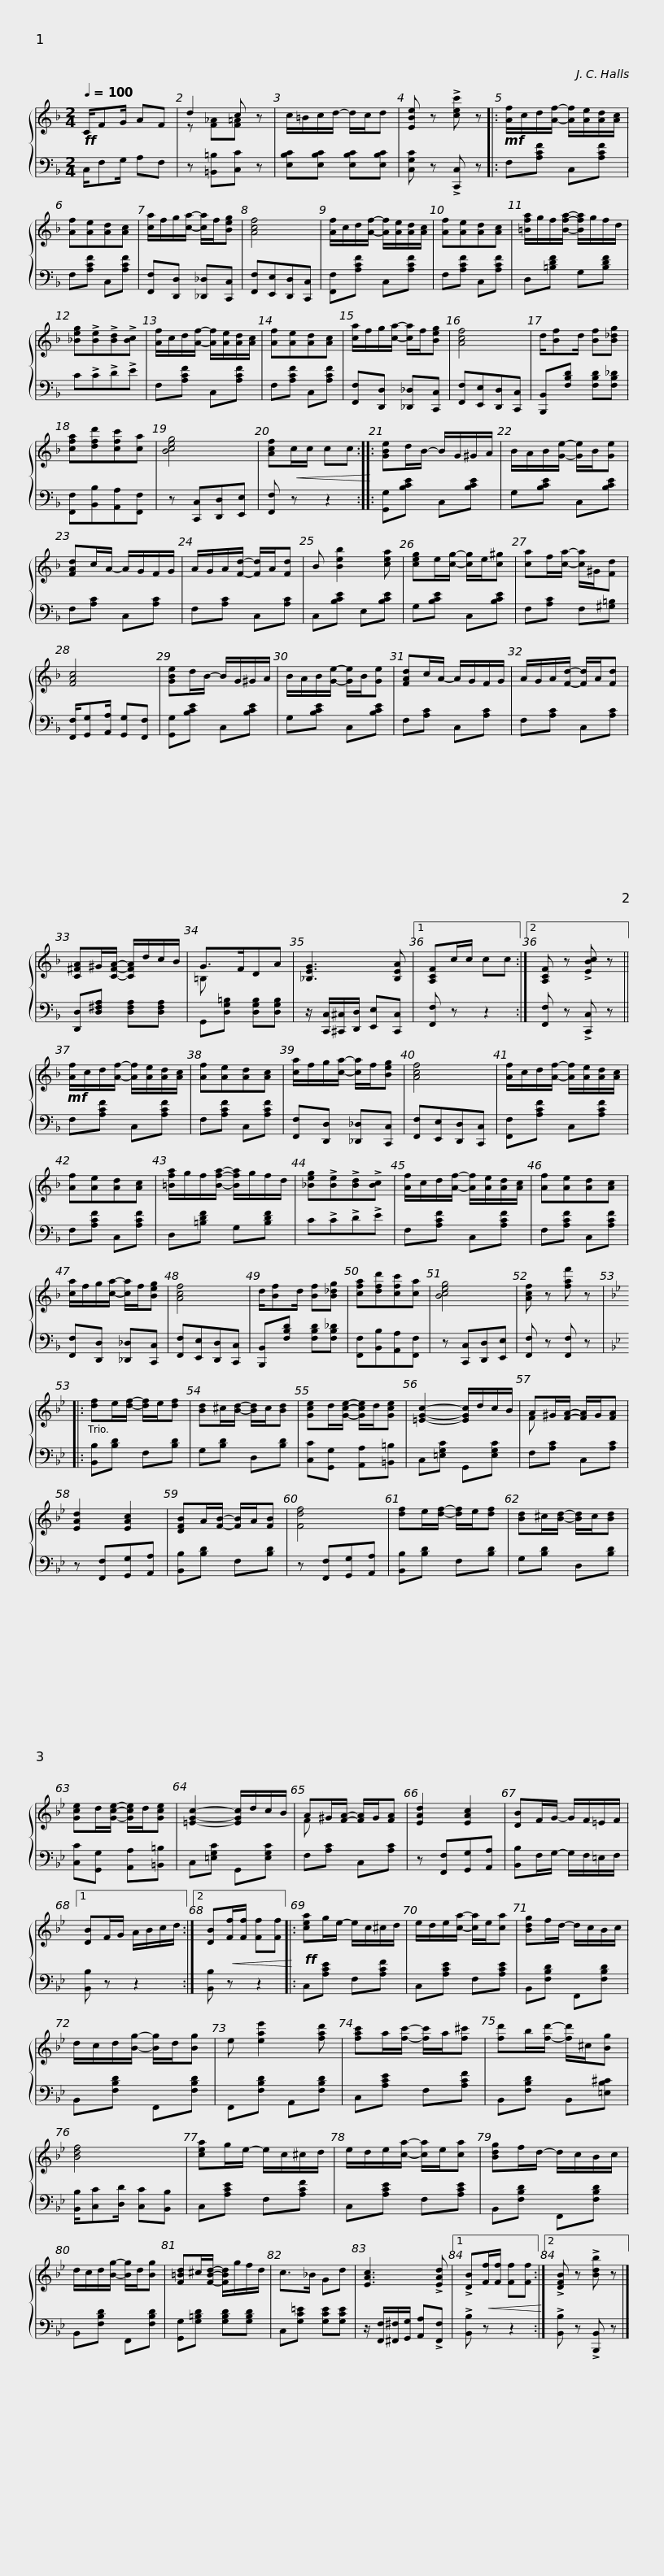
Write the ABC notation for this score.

X:1
%%score { ( 1 3 ) | 2 }
L:1/8
Q:1/4=100
M:2/4
I:linebreak $
K:F
V:1 treble
V:3 treble
V:2 bass
V:1
!ff! C/FG/ AF | d2 c z | c/=B/c/d/- d/c/d | [EBe] z !>![cec'] z |:!mf! [Af]/c/d/[Af]/- [Af]/[Ae]/[Ad]/[Ac]/ |$ %5
 [Af][Ae][Ad][Ac] | [ca]/f/g/[ca]/- [ca]/f/[Beg] | [Acf]4 | [Af]/c/d/[Af]/- [Af]/[Ae]/[Ad]/[Ac]/ | [Af][Ae][Ad][Ac] |$ %10
 [=Bfa]/g/f/[Bfa]/- [Bfa]/g/f/d/ | [_Beg]!>![Be]!>![Bd]!>![Bc] | [Af]/c/d/[Af]/- [Af]/[Ae]/[Ad]/[Ac]/ | [Af][Ae][Ad][Ac] | [ca]/f/g/[ca]/- [ca]/f/[Beg] |$ %15
 [Acf]4 | d/[Bf]d/ [Bf][B_dg] | [cfa][dfd'][cfc'][ca] | [Bceg]4 | [Acf]!<(!c/c/ cc!<)! ::$ %20
 [GBe]d/B/- B/G/^G/A/ | B/A/B/[Ge]/- [Ge]/B/[Ge] | [FAd]c/A/- A/G/F/G/ | A/G/A/[Fd]/- [Fd]/A/[Fd] | B [Beb]2 [cea] | %25
 [ceg]e/[cg]/- [cg]/e/[c^g] |$ [ca]f/[ca]/- [ca]/^G/[Fd] | [FAc]4 | [GBe]d/B/- B/G/^G/A/ | B/A/B/[Ge]/- [Ge]/B/[Ge] |$ %30
 [FAd]c/A/- A/G/F/G/ | A/G/A/[Fd]/- [Fd]/A/[Fd] | [C^FA]^G/[CFA]/- [CFA]/d/c/B/ | G>FDA | [_B,EG]3 [B,EA] |1$ %35
 [A,CF]c/c/ cc :|2 [A,CF] z !>![EBc] z ||!mf! [Af]/c/d/[Af]/- [Af]/[Ae]/[Ad]/[Ac]/ | [Af][Ae][Ad][Ac] | [ca]/f/g/[ca]/- [ca]/f/[Beg] | %40
 [Acf]4 |$ [Af]/c/d/[Af]/- [Af]/[Ae]/[Ad]/[Ac]/ | [Af][Ae][Ad][Ac] | [=Bfa]/g/f/[Bfa]/- [Bfa]/g/f/d/ | [_Beg]!>![Be]!>![Bd]!>![Bc] | %45
 [Af]/c/d/[Af]/- [Af]/[Ae]/[Ad]/[Ac]/ |$ [Af][Ae][Ad][Ac] | [ca]/f/g/[ca]/- [ca]/f/[Beg] | [Acf]4 | d/[Bf]d/ [Bf][B_dg] | %50
 [cfa][dfd'][cfc'][ca] | [Bceg]4 | [Acf] z [faf'] z |:$[K:Bb] [df]e/[df]/- [df]/e/[df] | [Bd]^c/[Bd]/- [Bd]/c/[Bd] | %55
 [Gce]d/[Gce]/- [Gce]/d/[Gce] | [=EGc]2- [EGc]/d/c/B/ | A^G/[FA]/- [FA]/G/[FA] |$ [EAd]2 [EAc]2 | [DFB]A/[FB]/- [FB]/A/[FB] | %60
 [Fdf]4 | [df]e/[df]/- [df]/e/[df] | [Bd]^c/[Bd]/- [Bd]/c/[Bd] | [Gce]d/[Gce]/- [Gce]/d/[Gce] |$ [=EGc]2- [EGc]/d/c/B/ | %65
 A^G/[FA]/- [FA]/G/[FA] | [EAd]2 [EAc]2 | [DB]F/G/- G/F/=E/F/ |1 [DB]F/G/ A/B/c/d/ :|2 [DB]!<(![Ff]/[Ff]/ [Ff][Ff]!<)! |:$ %70
!ff! [cea]g/e/- e/c/^c/d/ | e/d/e/[ca]/- [ca]/e/[ca] | [Bdg]f/d/- d/c/B/c/ | d/c/d/[Bg]/- [Bg]/d/[Bg] | e [eae']2 [fad'] | %75
 [fac']a/[fc']/- [fc']/a/[f^c'] |$ [fd']b/[fd']/- [fd']/^c/[Bg] | [Bdf]4 | [cea]g/e/- e/c/^c/d/ |$ e/d/e/[ca]/- [ca]/e/[ca] | %80
 [Bdg]f/d/- d/c/B/c/ | d/c/d/[Bg]/- [Bg]/d/[Bg] | [F=Bd]^c/[FBd]/- [FBd]/g/f/d/ |$ c>_B Gd | [EAc]3 !>![EAd] |1 %85
 !>![DB]!<(![Ff]/[Ff]/ [Ff][Ff]!<)! :|2 !>![DFB] z !>![Bdb] z |] %87
V:2
 C,/F,G,/ A,F, | z [=B,,=B,][C,C] z | [E,B,C][E,B,C] [E,B,C][E,B,C] | [C,G,C] z !>![C,,C,] z |: F,[A,CF] C,[A,CF] |$ %5
 F,[A,CF] C,[A,CF] | [F,,F,][D,,D,] [_D,,_D,][C,,C,] | [F,,F,][E,,E,][D,,D,][C,,C,] | [F,,F,][A,CF] C,[A,CF] | F,[A,CF] C,[A,CF] |$ %10
 D,[=B,DF] G,[B,DF] | C!>!C!>!D!>!E | F,[A,CF] C,[A,CF] | F,[A,CF] C,[A,CF] | [F,,F,][D,,D,] [_D,,_D,][C,,C,] |$ %15
 [F,,F,][E,,E,][D,,D,][C,,C,] | [B,,,B,,][F,B,D] [F,B,D][F,B,_D] | [F,,F,][B,,B,][A,,A,][F,,F,] | z [C,,C,][D,,D,][E,,E,] | [F,,F,] z z2 ::$ %20
 [G,,G,][B,CE] C,[B,CE] | G,[B,CE] C,[B,CE] | F,[A,C] C,[A,C] | F,[A,C] C,[A,C] | C,[B,CE] E,[B,CE] | %25
 G,[B,CE] C,[B,CE] |$ F,[A,C] F,[^G,=B,] | [F,,F,]/[G,,G,][A,,A,]/ [G,,G,][F,,F,] | [G,,G,][B,CE] C,[B,CE] | G,[B,CE] C,[B,CE] |$ %30
 F,[A,C] C,[A,C] | F,[A,C] C,[A,C] | [D,,D,][D,^F,A,] [D,F,A,][D,F,A,] | G,,[D,G,=B,] [D,G,B,][D,G,B,] | z/ [C,,C,]/[^C,,^C,]/[D,,D,]/ [E,,E,][C,,C,] |1$ %35
 [F,,F,] z z2 :|2 [F,,F,] z !>![C,,C,] z || F,[A,CF] C,[A,CF] | F,[A,CF] C,[A,CF] | [F,,F,][D,,D,] [_D,,_D,][C,,C,] | %40
 [F,,F,][E,,E,][D,,D,][C,,C,] |$ [F,,F,][A,CF] C,[A,CF] | F,[A,CF] C,[A,CF] | D,[=B,DF] G,[B,DF] | C!>!C!>!D!>!E | %45
 F,[A,CF] C,[A,CF] |$ F,[A,CF] C,[A,CF] | [F,,F,][D,,D,] [_D,,_D,][C,,C,] | [F,,F,][E,,E,][D,,D,][C,,C,] | [B,,,B,,][F,B,D] [F,B,D][F,B,_D] | %50
 [F,,F,][B,,B,][A,,A,][F,,F,] | z [C,,C,][D,,D,][E,,E,] | [F,,F,] z [F,,F,] z |:$[K:Bb] [B,,B,][B,D] F,[B,D] | G,[B,D] D,[B,D] | %55
 [C,C][G,,G,] [A,,A,][=B,,=B,] | C,[=E,G,C] G,,[E,G,C] | F,[A,C] C,[A,C] |$ z [F,,F,][G,,G,][A,,A,] | [B,,B,][B,D] F,[B,D] | %60
 z [F,,F,][G,,G,][A,,A,] | [B,,B,][B,D] F,[B,D] | G,[B,D] D,[B,D] | [C,C][G,,G,] [A,,A,][=B,,=B,] |$ C,[=E,G,C] G,,[E,G,C] | %65
 F,[A,C] C,[A,C] | z [F,,F,][G,,G,][A,,A,] | [B,,B,]F,/G,/- G,/F,/=E,/F,/ |1 [B,,B,] z z2 :|2 [B,,B,] z z2 |:$ %70
 C,[A,CE] F,[A,CF] | C,[A,CE] F,[A,CE] | B,,[F,B,D] F,,[F,B,D] | B,,[F,B,D] F,,[F,B,D] | F,,[F,B,D] A,,[F,B,D] | %75
 C,[A,CE] F,[A,CF] |$ B,,[F,B,D] B,,[=E,B,^C] | [B,,B,]/[C,C][D,D]/ [C,C][B,,B,] | C,[A,CE] F,[A,CF] |$ C,[A,CE] F,[A,CE] | %80
 B,,[F,B,D] F,,[F,B,D] | B,,[F,B,D] F,,[F,B,D] | [G,,G,][G,=B,D] [G,B,D][G,B,D] |$ C,[G,C=E] [G,CE][G,CE] | z/ [F,,F,]/[^F,,^F,]/[G,,G,]/ [A,,A,]!>![F,,F,] |1 %85
 !>![B,,B,] z z2 :|2 !>![B,,B,] z !>![B,,,B,,] z |] %87
V:3
 x4 | z [F_A][F=A] x | x4 | x4 |: x4 |$ %5
 x4 | x4 | x4 | x4 | x4 |$ %10
 x4 | x4 | x4 | x4 | x4 |$ %15
 x4 | x4 | x4 | x4 | x4 ::$ %20
 x4 | x4 | x4 | x4 | x4 | %25
 x4 |$ x4 | x4 | x4 | x4 |$ %30
 x4 | x4 | x4 | =B, x3 | x4 |1$ %35
 x4 :|2 x4 || x4 | x4 | x4 | %40
 x4 |$ x4 | x4 | x4 | x4 | %45
 x4 |$ x4 | x4 | x4 | x4 | %50
 x4 | x4 | x4 |:$[K:Bb] x4 | x4 | %55
 x4 | x4 | F x3 |$ x4 | x4 | %60
 x4 | x4 | x4 | x4 |$ x4 | %65
 F x3 | x4 | x4 |1 x4 :|2 x4 |:$ %70
 x4 | x4 | x4 | x4 | x4 | %75
 x4 |$ x4 | x4 | x4 |$ x4 | %80
 x4 | x4 | x4 |$ x4 | x4 |1 %85
 x4 :|2 x4 |] %87
